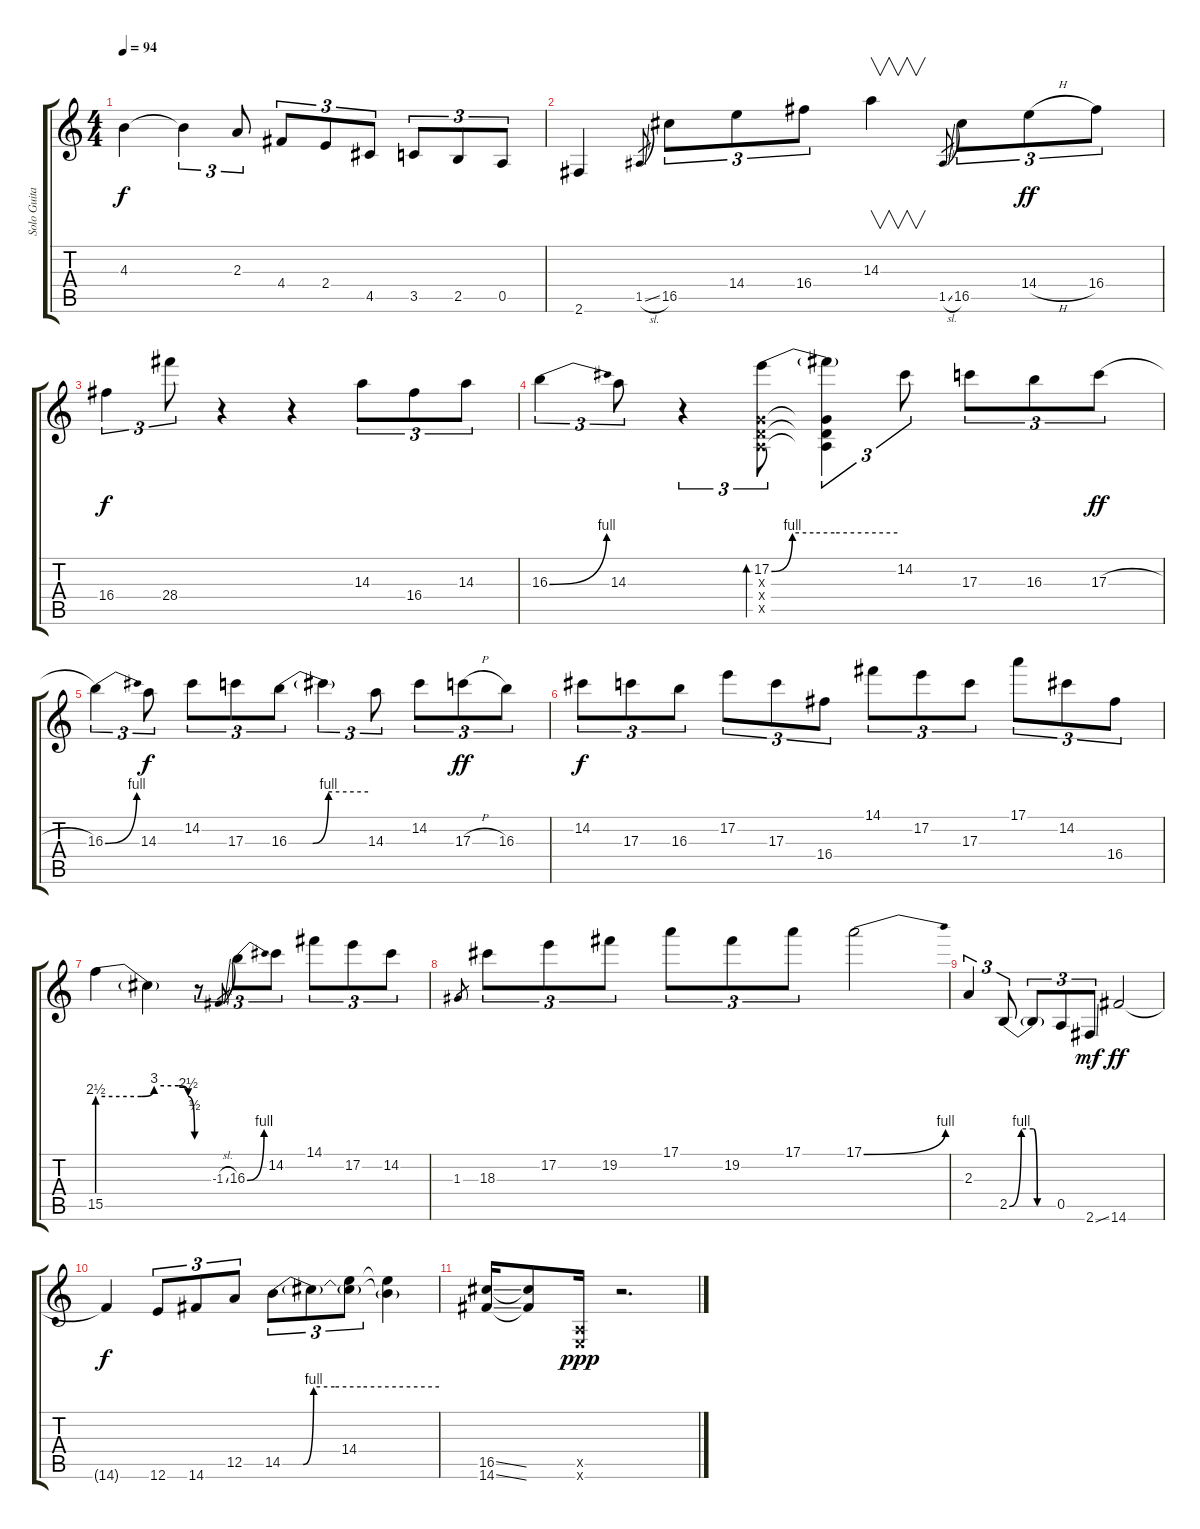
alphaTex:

\track ("Solo Guitar" "Solo Guita") {instrument distortionguitar}
\staff {score tabs}
\tuning (E4 B3 G3 D3 A2 E2) {hide}
\ts (4 4)
\tempo 94
\clef g2
\ks c
4.3{t}.4{dy f} 4.3{t}.4{tu (3 2)} 2.3.8{tu (3 2)} 4.4.8{tu (3 2)} 2.4.8{tu (3 2)} 4.5.8{tu (3 2)} 3.5.8{tu (3 2)} 2.5.8{tu (3 2)} 0.5.8{tu (3 2)} |
2.6.4 1.5{sl}.8{gr} 16.5.8{tu (3 2)} 14.4.8{tu (3 2)} 16.4.8{tu (3 2)} 14.3.4{v} 1.5{sl}.8{gr} 16.5.8{tu (3 2)} 14.4{h}.8{tu (3 2) dy ff} 16.4.8{tu (3 2)} |
16.4.4{tu (3 2) dy f} 28.4.8{tu (3 2)} r.4 r.4 14.3.8{tu (3 2)} 16.4.8{tu (3 2)} 14.3.8{tu (3 2)} |
16.3{be (bend 0 0 60 4)}.4{tu (3 2)} 14.3.8{tu (3 2)} r.4{tu (3 2)} (17.2{be (custom 0 0 10 4 20 4 30 4 60 4)} 0.3{x} 0.4{x} 0.5{x}).8{tu (3 2) bd 480} (17.2{t} 0.3{t} 0.4{t} 0.5{t}).4{tu (3 2)} 14.2.8{tu (3 2)} 17.3.8{tu (3 2)} 16.3.8{tu (3 2)} 17.3{h}.8{tu (3 2) dy ff} |
16.3{be (bend 0 0 60 4)}.4{tu (3 2)} 14.3.8{tu (3 2) dy f} 14.2.8{tu (3 2)} 17.3.8{tu (3 2)} 16.3{be (custom 0 0 18 0 30 4 60 4)}.8{tu (3 2)} 16.3{t}.4{tu (3 2)} 14.3.8{tu (3 2)} 14.2.8{tu (3 2)} 17.3{h}.8{tu (3 2) dy ff} 16.3.8{tu (3 2)} |
14.2.8{tu (3 2) dy f} 17.3.8{tu (3 2)} 16.3.8{tu (3 2)} 17.2.8{tu (3 2)} 17.3.8{tu (3 2)} 16.4.8{tu (3 2)} 14.1.8{tu (3 2)} 17.2.8{tu (3 2)} 17.3.8{tu (3 2)} 17.1.8{tu (3 2)} 14.2.8{tu (3 2)} 16.4.8{tu (3 2)} |
15.5{be (custom 0 10 27 10 35 12 50 12 56 10 60 2)}.4 15.5{t}.4 r.8{tu (3 2)} -1.3{sl}.8{gr} 16.3{be (bend 0 0 60 4)}.8{tu (3 2)} 14.2.8{tu (3 2)} 14.1.8{tu (3 2)} 17.2.8{tu (3 2)} 14.2.8{tu (3 2)} |
1.3.8{gr} 18.3.8{tu (3 2)} 17.2.8{tu (3 2)} 19.2.8{tu (3 2)} 17.1.8{tu (3 2)} 19.2.8{tu (3 2)} 17.1.8{tu (3 2)} 17.1{be (bend 0 0 60 4)}.2 |
2.3.4{tu (3 2)} 2.5{be (custom 0 0 15 4 30 4 35 0 45 0 60 0)}.8{tu (3 2)} 2.5{t}.8{tu (3 2)} 0.5.8{tu (3 2)} 2.6{ss}.8{tu (3 2) dy mf} 14.6.2{dy ff} |
14.6{t}.4{dy f} 12.6.8{tu (3 2)} 14.6.8{tu (3 2)} 12.5.8{tu (3 2)} 14.5{be (custom 0 0 8 0 12 4 20 4 30 4 60 4)}.8{tu (3 2)} 14.5{t}.8{tu (3 2)} (14.4 14.5{t}).8{tu (3 2)} (14.4{t} 14.5{t}).4 |
(16.5{ss} 14.6{ss}).16 (16.5{t} 14.6{t}).8 (0.5{x} 0.6{x}).16{dy ppp} r.2{d}
